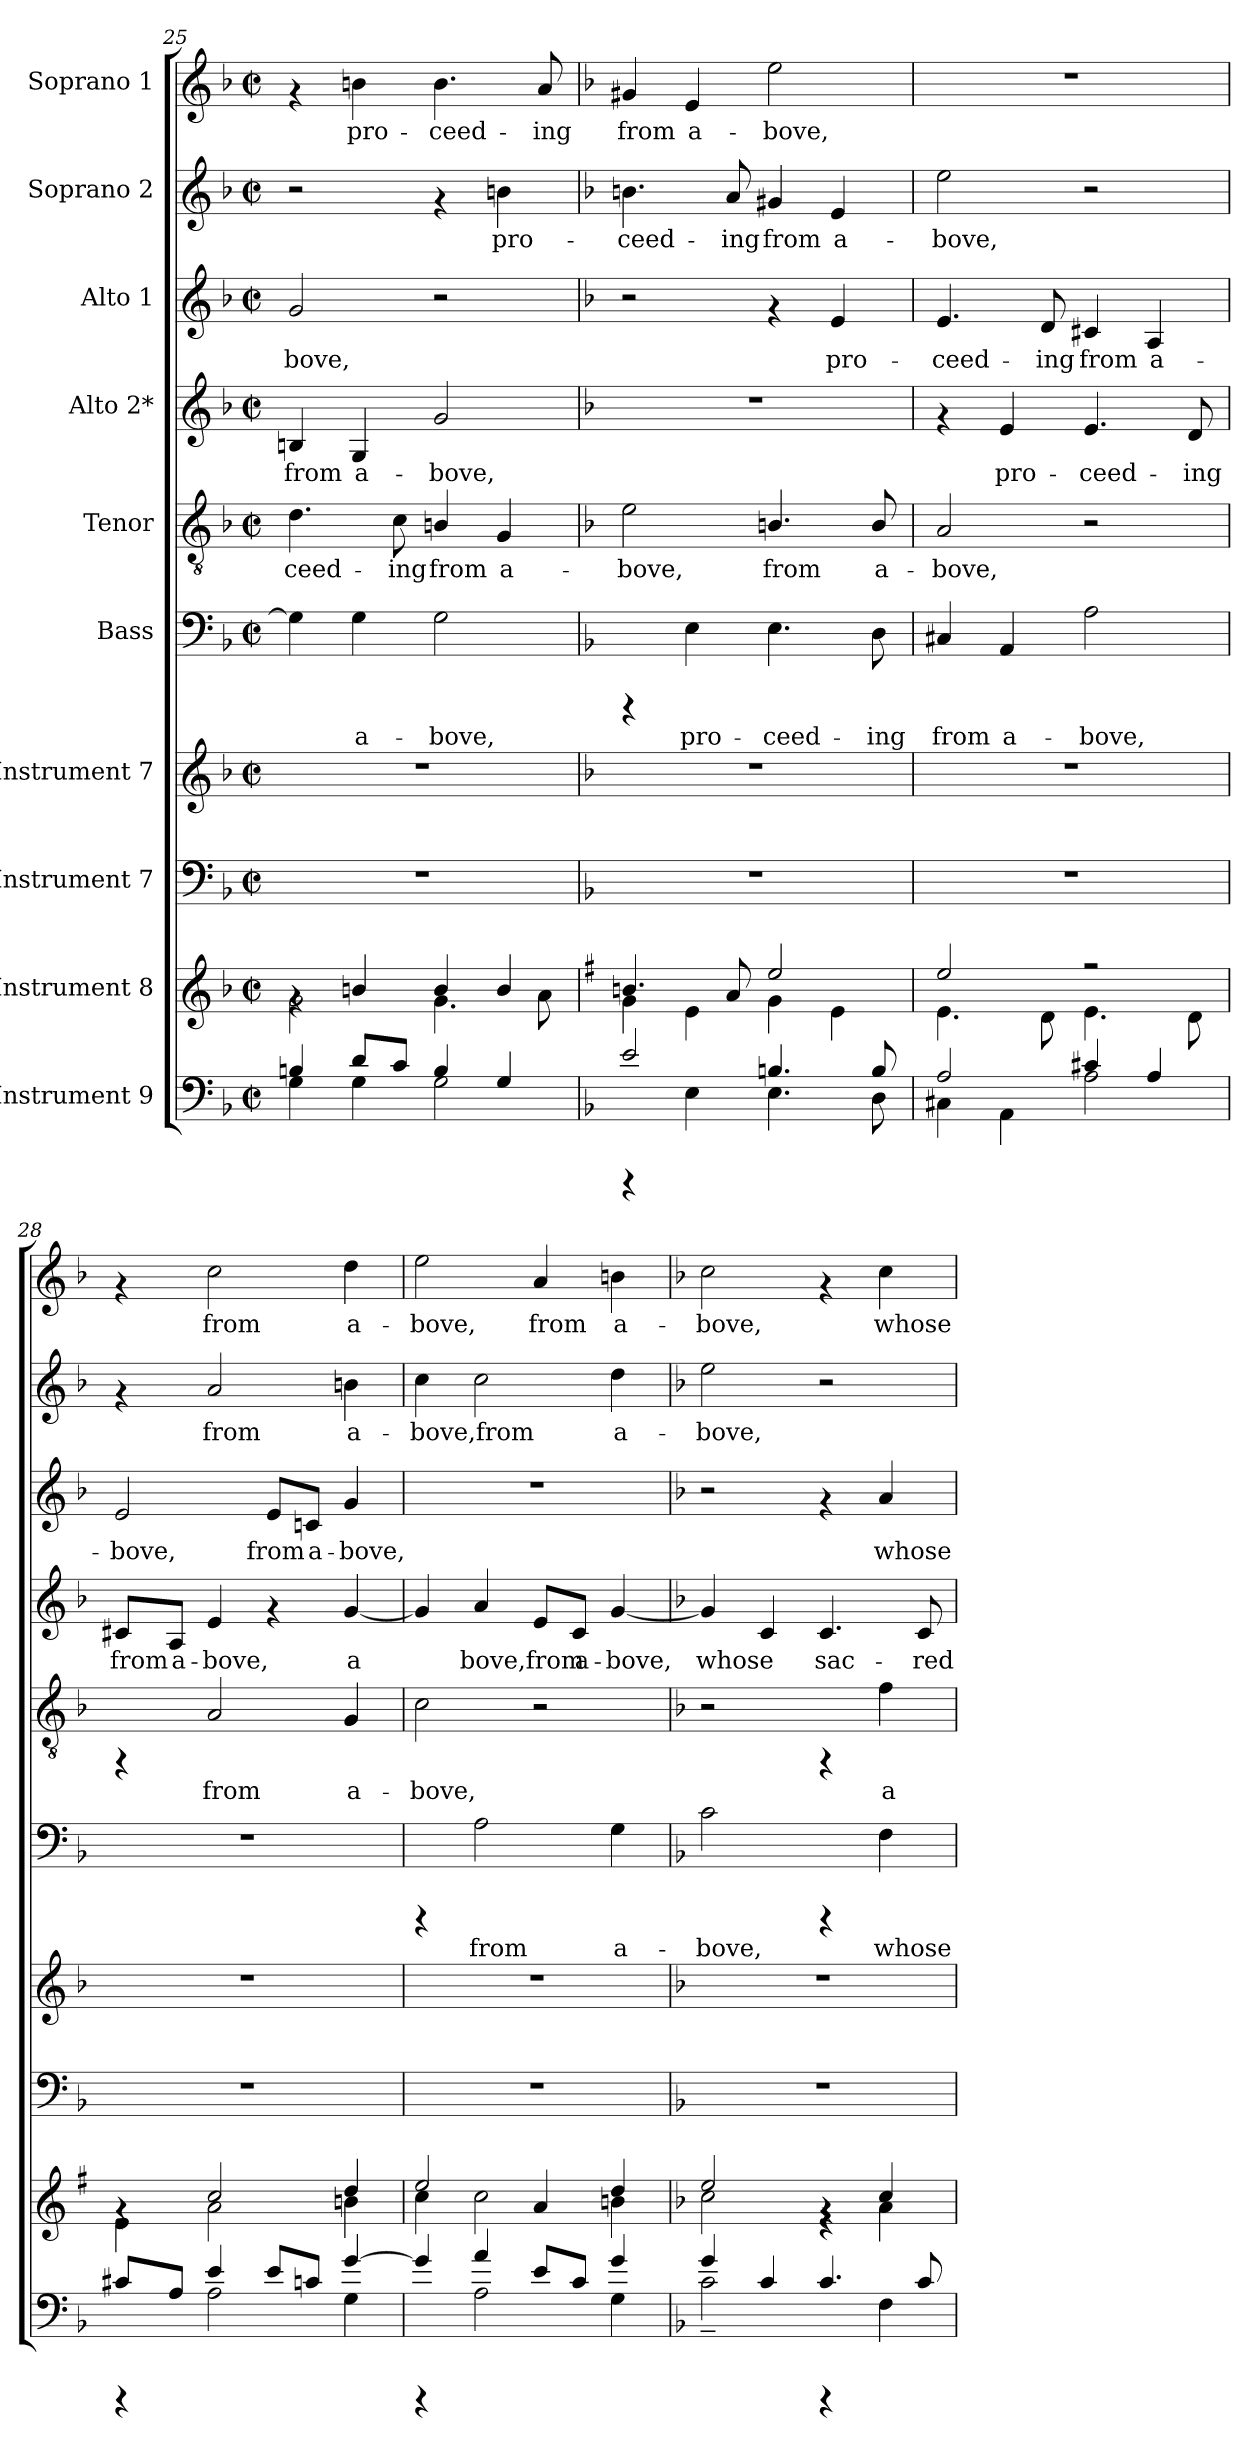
**kern	**kern	**kern	**kern	**kern	**text	**kern	**text	**kern	**text	**kern	**text	**kern	**text	**kern	**text
*part10	*part9	*part8	*part7	*part6	*part6	*part5	*part5	*part4	*part4	*part3	*part3	*part2	*part2	*part1	*part1
*staff10	*staff9	*staff8	*staff7	*staff6	*staff6	*staff5	*staff5	*staff4	*staff4	*staff3	*staff3	*staff2	*staff2	*staff1	*staff1
*I"Instrument 9	*I"Instrument 8	*I"Instrument 7	*I"Instrument 7	*I"Bass	*	*I"Tenor	*	*I"Alto 2*	*	*I"Alto 1	*	*I"Soprano 2	*	*I"Soprano 1	*
!!LO:PB:g=z
*clefF4	*clefG2	*clefF4	*clefG2	*clefF4	*	*clefGv2	*	*clefG2	*	*clefG2	*	*clefG2	*	*clefG2	*
*k[b-]	*k[b-]	*k[b-]	*k[b-]	*k[b-]	*	*k[b-]	*	*k[b-]	*	*k[b-]	*	*k[b-]	*	*k[b-]	*
*F:	*F:	*F:	*F:	*F:	*	*F:	*	*F:	*	*F:	*	*F:	*	*F:	*
*M2/2	*M2/2	*M2/2	*M2/2	*M2/2	*	*M2/2	*	*M2/2	*	*M2/2	*	*M2/2	*	*M2/2	*
*met(c|)	*met(c|)	*met(c|)	*met(c|)	*met(c|)	*	*met(c|)	*	*met(c|)	*	*met(c|)	*	*met(c|)	*	*met(c|)	*
=25	=25	=25	=25	=25	=25	=25	=25	=25	=25	=25	=25	=25	=25	=25	=25
*^	*^	*	*	*	*	*	*	*	*	*	*	*	*	*	*
!	!	!	!	!	!	!	!LO:LY:b:cj	!	!LO:LY:b:cj	!	!LO:LY:b:cj	!	!LO:LY:b:cj	!	!	!	!
4Bn/	4G\	4rg	2g\	1r	1r	4G\]	.	4.d\	-ceed-	4Bn/	from	2g/	-bove,	2r	.	4rf	.
!	!	!	!	!	!	!	!LO:LY:b:cj	!	!	!	!LO:LY:b:cj	!	!	!	!	!	!LO:LY:b:cj
8d/L	4G\	4bn/	.	.	.	4G\	a-	.	.	4G/	a-	.	.	.	.	4bn\	pro-
!	!	!	!	!	!	!	!	!	!LO:LY:b:cj	!	!	!	!	!	!	!	!
8c/J	.	.	.	.	.	.	.	8c\	-ing	.	.	.	.	.	.	.	.
!	!	!	!	!	!	!	!LO:LY:b:cj	!	!LO:LY:b:cj	!	!LO:LY:b:cj	!	!	!	!	!	!LO:LY:b:cj
4B/	2G\	4b/	4.g\	.	.	2G\	-bove,	4Bn/	from	2g/	-bove,	2r	.	4rf	.	4.b\	-ceed-
!	!	!	!	!	!	!	!	!	!LO:LY:b:cj	!	!	!	!	!	!LO:LY:b:cj	!	!
4G/	.	4b/	.	.	.	.	.	4G/	a-	.	.	.	.	4bn\	pro-	.	.
!	!	!	!	!	!	!	!	!	!	!	!	!	!	!	!	!	!LO:LY:b:cj
.	.	.	8a\	.	.	.	.	.	.	.	.	.	.	.	.	8a/	-ing
=26	=26	=26	=26	=26	=26	=26	=26	=26	=26	=26	=26	=26	=26	=26	=26	=26	=26
*	*	*k[f#]	*	*	*	*	*	*	*	*	*	*	*	*	*	*	*
*	*	*G:	*	*	*	*	*	*	*	*	*	*	*	*	*	*	*
!	!	!	!	!	!	!	!	!	!LO:LY:b:cj	!	!	!	!	!	!LO:LY:b:cj	!	!LO:LY:b:cj
2e/	4rAAAA	4.bn/	4g\	1r	1r	4rCCC	.	2e\	-bove,	1r	.	2r	.	4.bn\	-ceed-	4g#X/	from
!	!	!	!	!	!	!	!LO:LY:b:cj	!	!	!	!	!	!	!	!	!	!LO:LY:b:cj
.	4E\	.	4e\	.	.	4E\	pro-	.	.	.	.	.	.	.	.	4e/	a-
!	!	!	!	!	!	!	!	!	!	!	!	!	!	!	!LO:LY:b:cj	!	!
.	.	8a/	.	.	.	.	.	.	.	.	.	.	.	8a/	-ing	.	.
!	!	!	!	!	!	!	!LO:LY:b:cj	!	!LO:LY:b:cj	!	!	!	!	!	!LO:LY:b:cj	!	!LO:LY:b:cj
4.Bn/	4.E\	2ee/	4g\	.	.	4.E\	-ceed-	4.Bn/	from	.	.	4rf	.	4g#X/	from	2ee\	-bove,
!	!	!	!	!	!	!	!	!	!	!	!	!	!LO:LY:b:cj	!	!LO:LY:b:cj	!	!
.	.	.	4e\	.	.	.	.	.	.	.	.	4e/	pro-	4e/	a-	.	.
!	!	!	!	!	!	!	!LO:LY:b:cj	!	!LO:LY:b:cj	!	!	!	!	!	!	!	!
8B/	8D\	.	.	.	.	8D\	-ing	8B/	a-	.	.	.	.	.	.	.	.
=27	=27	=27	=27	=27	=27	=27	=27	=27	=27	=27	=27	=27	=27	=27	=27	=27	=27
!	!	!	!	!	!	!	!LO:LY:b:cj	!	!LO:LY:b:cj	!	!	!	!LO:LY:b:cj	!	!LO:LY:b:cj	!	!
2A/	4C#X\	2ee/	4.e\	1r	1r	4C#X/	from	2A/	-bove,	4rf	.	4.e/	-ceed-	2ee\	-bove,	1r	.
!	!	!	!	!	!	!	!LO:LY:b:cj	!	!	!	!LO:LY:b:cj	!	!	!	!	!	!
.	4AA\	.	.	.	.	4AA/	a-	.	.	4e/	pro-	.	.	.	.	.	.
!	!	!	!	!	!	!	!	!	!	!	!	!	!LO:LY:b:cj	!	!	!	!
.	.	.	8d\	.	.	.	.	.	.	.	.	8d/	-ing	.	.	.	.
!	!	!	!	!	!	!	!LO:LY:b:cj	!	!	!	!LO:LY:b:cj	!	!LO:LY:b:cj	!	!	!	!
4c#X/	2A\	2r	4.e\	.	.	2A\	-bove,	2r	.	4.e/	-ceed-	4c#X/	from	2r	.	.	.
!	!	!	!	!	!	!	!	!	!	!	!	!	!LO:LY:b:cj	!	!	!	!
4A/	.	.	.	.	.	.	.	.	.	.	.	4A/	a-	.	.	.	.
!	!	!	!	!	!	!	!	!	!	!	!LO:LY:b:cj	!	!	!	!	!	!
.	.	.	8d\	.	.	.	.	.	.	8d/	-ing	.	.	.	.	.	.
=28	=28	=28	=28	=28	=28	=28	=28	=28	=28	=28	=28	=28	=28	=28	=28	=28	=28
!	!	!	!	!	!	!	!	!	!	!	!LO:LY:b:cj	!	!LO:LY:b:cj	!	!	!	!
8c#X/L	4rAAAA	4rf	4e\	1r	1r	1r	.	4rFF	.	8c#X/L	from	2e/	-bove,	4rf	.	4rf	.
!	!	!	!	!	!	!	!	!	!	!	!LO:LY:b:cj	!	!	!	!	!	!
8A/J	.	.	.	.	.	.	.	.	.	8A/J	a-	.	.	.	.	.	.
!	!	!	!	!	!	!	!	!	!LO:LY:b:cj	!	!LO:LY:b:cj	!	!	!	!LO:LY:b:cj	!	!LO:LY:b:cj
4e/	2A\	2cc/	2a\	.	.	.	.	2A/	from	4e/	-bove,	.	.	2a/	from	2cc\	from
!	!	!	!	!	!	!	!	!	!	!	!	!	!LO:LY:b:cj	!	!	!	!
8e/L	.	.	.	.	.	.	.	.	.	4rf	.	8e/L	from	.	.	.	.
!	!	!	!	!	!	!	!	!	!	!	!	!	!LO:LY:b:cj	!	!	!	!
8cn/J	.	.	.	.	.	.	.	.	.	.	.	8cn/J	a-	.	.	.	.
!	!	!	!	!	!	!	!	!	!LO:LY:b:cj	!	!LO:LY:b:cj	!	!LO:LY:b:cj	!	!LO:LY:b:cj	!	!LO:LY:b:cj
[>4g/	4G\	4dd/	4bn\	.	.	.	.	4G/	a-	[<4g/	a-	4g/	-bove,	4bn\	a-	4dd\	a-
=29	=29	=29	=29	=29	=29	=29	=29	=29	=29	=29	=29	=29	=29	=29	=29	=29	=29
!	!	!	!	!	!	!	!	!	!LO:LY:b:cj	!	!LO:LY:b:cj	!	!	!	!LO:LY:b:cj	!	!LO:LY:b:cj
4g/]	4rAAAA	2ee/	4cc\	1r	1r	4rCCC	.	2c\	-bove,	4g/]	--	1r	.	4cc\	-bove,from	2ee\	-bove,
!	!	!	!	!	!	!	!LO:LY:b:cj	!	!	!	!LO:LY:b:cj	!	!	!	!LO:LY:b:cj	!	!
4a/	2A\	.	2cc\	.	.	2A\	from	.	.	4a/	-bove,from	.	.	2cc\	.	.	.
!	!	!	!	!	!	!	!	!	!	!	!LO:LY:b:cj	!	!	!	!	!	!LO:LY:b:cj
8e/L	.	4a/	.	.	.	.	.	2r	.	8e/L	.	.	.	.	.	4a/	from
!	!	!	!	!	!	!	!	!	!	!	!LO:LY:b:cj	!	!	!	!	!	!
8c/J	.	.	.	.	.	.	.	.	.	8c/J	a-	.	.	.	.	.	.
!	!	!	!	!	!	!	!LO:LY:b:cj	!	!	!	!LO:LY:b:cj	!	!	!	!LO:LY:b:cj	!	!LO:LY:b:cj
4g/	4G\	4dd/	4bn\	.	.	4G\	a-	.	.	[>4g/	-bove,	.	.	4dd\	a-	4bn\	a-
!!LO:PB:g=z
=30	=30	=30	=30	=30	=30	=30	=30	=30	=30	=30	=30	=30	=30	=30	=30	=30	=30
*	*	*k[b-]	*	*	*	*	*	*	*	*	*	*	*	*	*	*	*
*	*	*F:	*	*	*	*	*	*	*	*	*	*	*	*	*	*	*
!	!	!	!	!	!	!	!LO:LY:b:cj	!	!	!	!LO:LY:b:cj	!	!	!	!LO:LY:b:cj	!	!LO:LY:b:cj
4g/	2c~>\	2ee/	2cc\	1r	1r	2c\	-bove,	2r	.	4g/]	whose	2r	.	2ee\	-bove,	2cc\	-bove,
!	!	!	!	!	!	!	!	!	!	!	!LO:LY:b:cj	!	!	!	!	!	!
4c/	.	.	.	.	.	.	.	.	.	4c/	.	.	.	.	.	.	.
!	!	!	!	!	!	!	!	!	!	!	!LO:LY:b:cj	!	!	!	!	!	!
4.c/	4rAAAA	4rf	4rd	.	.	4rCCC	.	4rFF	.	4.c/	sac-	4rf	.	2r	.	4rf	.
!	!	!	!	!	!	!	!LO:LY:b:cj	!	!LO:LY:b:cj	!	!	!	!LO:LY:b:cj	!	!	!	!LO:LY:b:cj
.	4F\	4cc/	4a\	.	.	4F\	whose	4f\	a-	.	.	4a/	whose	.	.	4cc\	whose
!	!	!	!	!	!	!	!	!	!	!	!LO:LY:b:cj	!	!	!	!	!	!
8c/	.	.	.	.	.	.	.	.	.	8c/	-red	.	.	.	.	.	.
*v	*v	*	*	*	*	*	*	*	*	*	*	*	*	*	*	*	*
*	*v	*v	*	*	*	*	*	*	*	*	*	*	*	*	*	*
=	=	=	=	=	=	=	=	=	=	=	=	=	=	=	=
*-	*-	*-	*-	*-	*-	*-	*-	*-	*-	*-	*-	*-	*-	*-	*-
